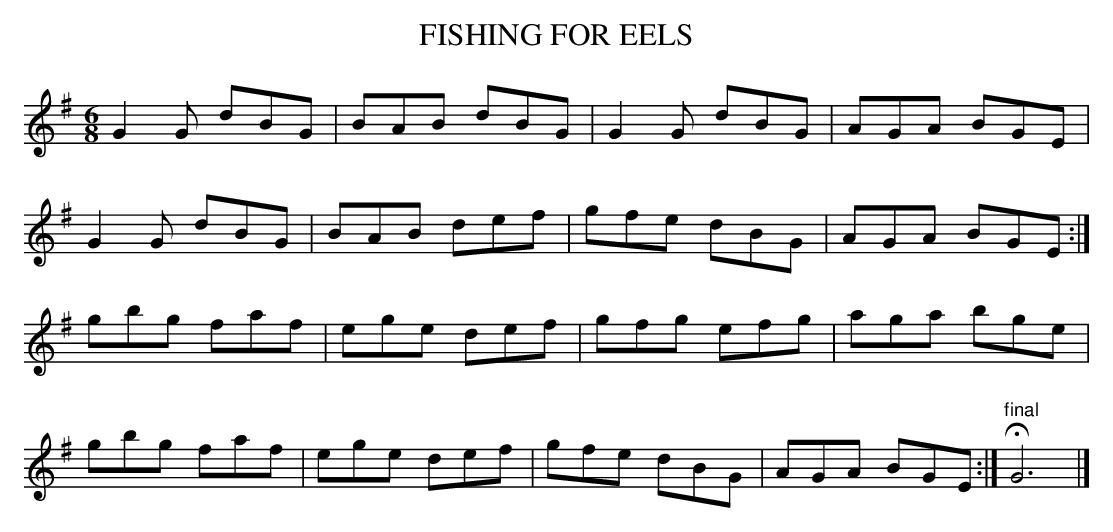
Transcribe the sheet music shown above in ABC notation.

X:1
T:FISHING FOR EELS
M:6/8
L:1/8
K:G
G2G dBG|BAB dBG|G2G dBG|AGA BGE|
G2G dBG|BAB def|gfe dBG|AGA BGE :|
gbg faf|ege def|gfg efg|aga bge|
gbg faf|ege def|gfe dBG|AGA BGE :|"final"HG6|]
